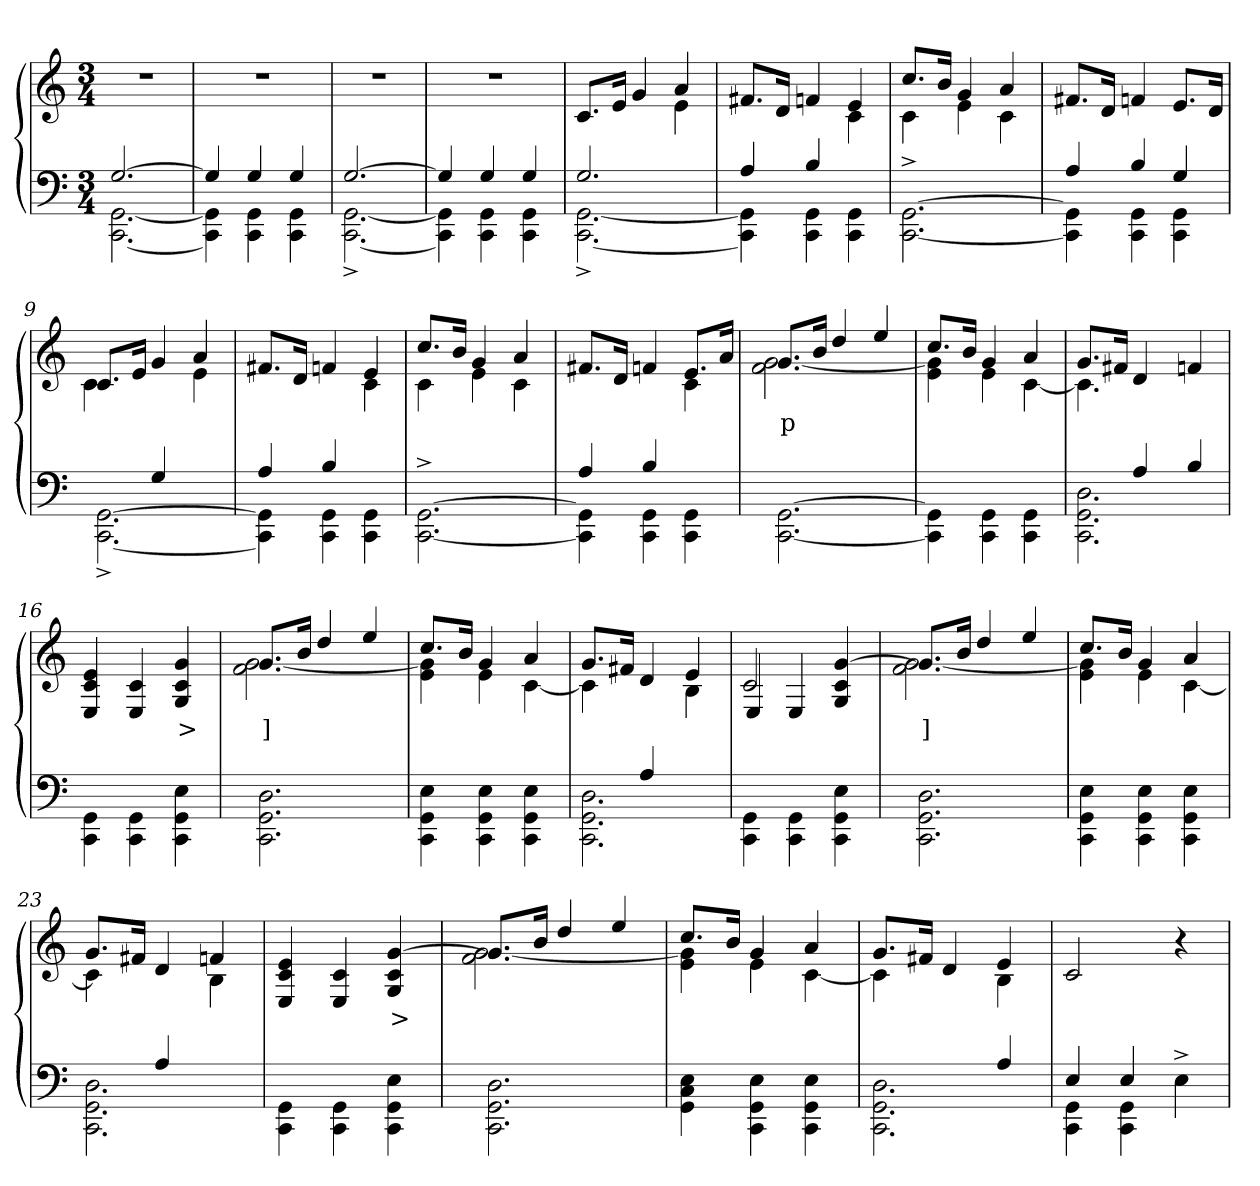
**kern	**kern	**text
*part2	*part1	*part1
*staff2	*staff1	*staff1
*clefF4	*clefG2	*
*k[]	*k[]	*
*M3/4	*M3/4	*
=1	=1	=1
*^	*	*
[2.G	[2.CC [2.GG	2.r	.
=2	=2	=2	=2
4G]	4CC] 4GG]	2.r	.
4G	4CC 4GG	.	.
4G	4CC 4GG	.	.
=3	=3	=3	=3
[2.G	[2.CC^> [2.GG^>	2.r	.
=4	=4	=4	=4
4G]	4CC] 4GG]	2.r	.
4G	4CC 4GG	.	.
4G	4CC 4GG	.	.
=5	=5	=5	=5
*	*	*^	*
2.G	[2.CC^> [2.GG^>	8.cL	2ryy	.
.	.	16eJk	.	.
.	.	4g	.	.
.	.	4a	4e	.
=6	=6	=6	=6	=6
4A	4CC] 4GG]	8.f#XL	2ryy	.
.	.	16dJk	.	.
4B	4CC 4GG	4fn	.	.
4ryy	4CC 4GG\	4e	4c	.
*v	*v	*	*	*
=7	=7	=7	=7
[2.CC\^> [2.GG\^>	8.ccL	4c	.
.	16bJk	.	.
.	4g	4e	.
.	4a	4c	.
*	*v	*v	*
=8	=8	=8
*^	*	*
4A	4CC] 4GG]	8.f#XL	.
.	.	16dJk	.
4B	4CC 4GG	4fn	.
4G	4CC 4GG	8.eL	.
.	.	16dJk	.
=9	=9	=9	=9
*	*	*^	*
4ryy	[2.CC^> [2.GG^>	8.cL	4c	.
.	.	16eJk	.	.
4G	.	4g	4ryy	.
4ryy	.	4a	4e	.
=10	=10	=10	=10	=10
4A	4CC] 4GG]	8.f#XL	2ryy	.
.	.	16dJk	.	.
4B	4CC 4GG	4fn	.	.
4ryy	4CC 4GG\	4e	4c	.
*v	*v	*	*	*
=11	=11	=11	=11
[2.CC\^> [2.GG\^>	8.ccL	4c	.
.	16bJk	.	.
.	4g	4e	.
.	4a	4c	.
=12	=12	=12	=12
*^	*	*	*
4A	4CC] 4GG]	8.f#XL	2ryy	.
.	.	16dJk	.	.
4B	4CC 4GG	4fn	.	.
4ryy	4CC\ 4GG\	8.eL	4c	.
.	.	16aJk	.	.
*v	*v	*	*	*
=13	=13	=13	=13
[2.CC\ [2.GG\	8.gL	2.f [2.g	p
.	16bJk	.	.
.	4dd	.	.
.	4ee	.	.
=14	=14	=14	=14
4CC\] 4GG\]	8.ccL	4e 4g]	.
.	16bJk	.	.
4CC\ 4GG\	4g	4e	.
4CC\ 4GG\	4a	[4c	.
=15	=15	=15	=15
*^	*	*	*
4ryy	2.CC 2.GG 2.D	8.gL	4.c]	.
.	.	16f#XJk	.	.
4A	.	4d	.	.
.	.	.	4.ryy	.
4B	.	4fn	.	.
*v	*v	*	*	*
*	*v	*v	*
=16	=16	=16
4CC\ 4GG\	4E 4c 4e	.
4CC\ 4GG\	4E 4c	.
4CC\ 4GG\ 4E\	4G 4c 4g	>
=17	=17	=17
*	*^	*
2.CC 2.GG 2.D\	8.gL	2.f [2.g	]
.	16bJk	.	.
.	4dd	.	.
.	4ee	.	.
=18	=18	=18	=18
4CC\ 4GG\ 4E\	8.ccL	4e 4g]	.
.	16bJk	.	.
4CC\ 4GG\ 4E\	4g	4e	.
4CC\ 4GG\ 4E\	4a	[4c	.
=19	=19	=19	=19
*^	*	*	*
4ryy	2.CC 2.GG 2.D	8.gL	4c]	.
.	.	16f#XJk	.	.
4A	.	4d	4ryy	.
4ryy	.	4e	4B	.
*v	*v	*	*	*
=20	=20	=20	=20
4CC\ 4GG\	2c	4E/	.
4CC\ 4GG\	.	4E/	.
4CC\ 4GG\ 4E\	4G 4c [4g	4ryy	.
=21	=21	=21	=21
2.CC 2.GG 2.D\	8.gL]	2.f [2.g	]
.	16bJk	.	.
.	4dd	.	.
.	4ee	.	.
=22	=22	=22	=22
4CC\ 4GG\ 4E\	8.ccL	4e 4g]	.
.	16bJk	.	.
4CC\ 4GG\ 4E\	4g	4e	.
4CC\ 4GG\ 4E\	4a	[4c	.
=23	=23	=23	=23
*^	*	*	*
4ryy	2.CC 2.GG 2.D	8.gL	4c]	.
.	.	16f#XJk	.	.
4A	.	4d	4ryy	.
4ryy	.	4fn	4B	.
*v	*v	*	*	*
*	*v	*v	*
=24	=24	=24
4CC\ 4GG\	4E 4c 4e	.
4CC\ 4GG\	4E 4c	.
4CC\ 4GG\ 4E\	4G 4c [4g	>
=25	=25	=25
*	*^	*
2.CC\ 2.GG\ 2.D\	8.gL]	2.f [2.g	.
.	16bJk	.	.
.	4dd	.	.
.	4ee	.	.
=26	=26	=26	=26
4C\ 4GG\ 4E\	8.ccL	4e 4g]	.
.	16bJk	.	.
4CC\ 4GG\ 4E\	4g	4e	.
4CC\ 4GG\ 4E\	4a	[4c	.
=27	=27	=27	=27
*^	*	*	*
2ryy	2.CC 2.GG 2.D	8.gL	4c]	.
.	.	16f#XJk	.	.
.	.	4d	4ryy	.
4A	.	4e	4B	.
*	*	*v	*v	*
=28	=28	=28	=28
4E	4CC 4GG	2c	.
4E	4CC 4GG	.	.
4ryy	4E^>	4r	.
*v	*v	*	*
=	=	=
*-	*-	*-
